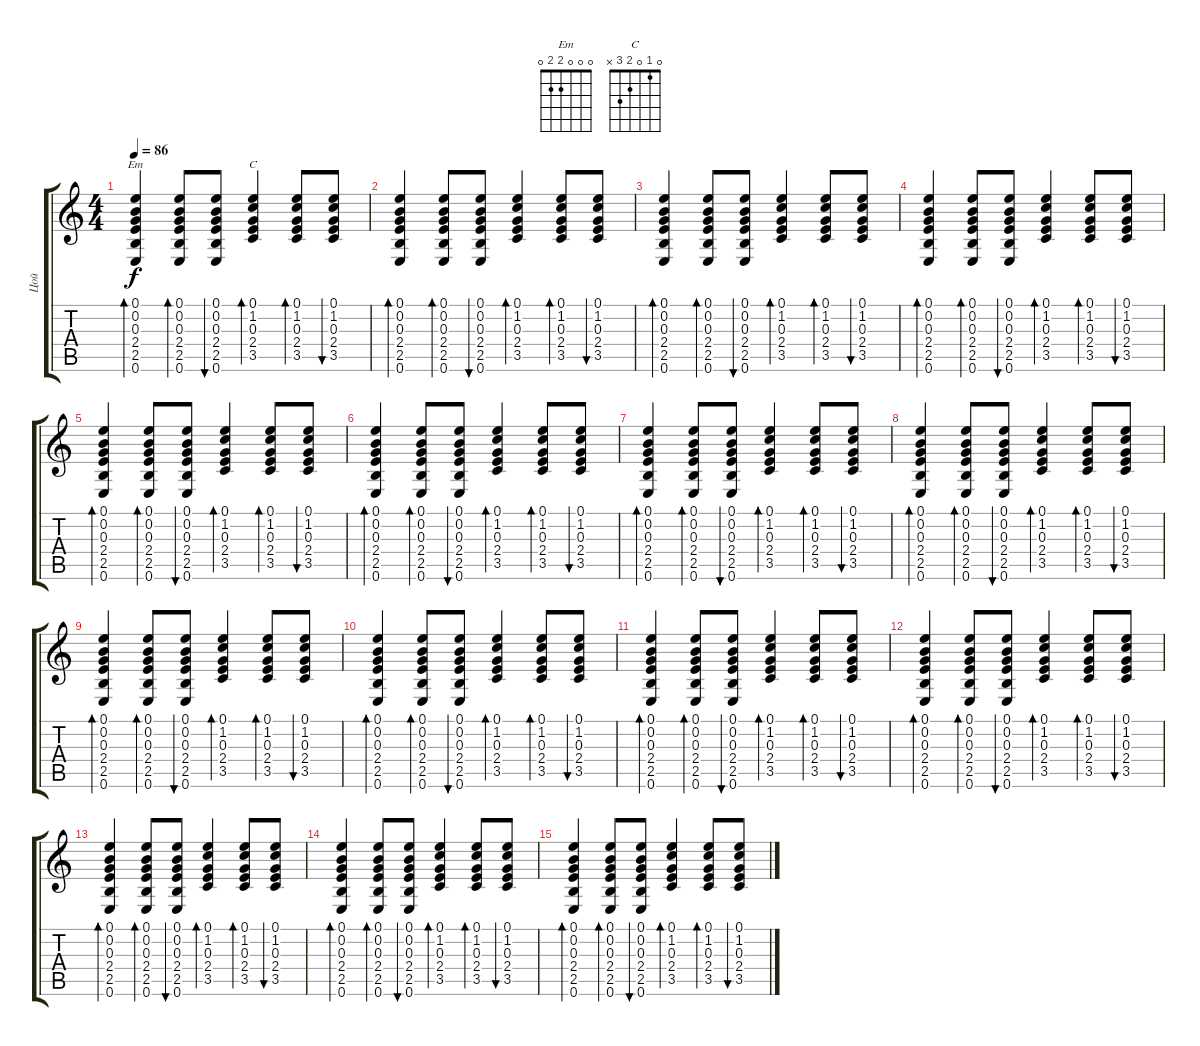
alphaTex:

\track ("Цой" "Цой") {instrument acousticguitarsteel}
\staff {score tabs}
\tuning (E4 B3 G3 D3 A2 E2) {hide}
\chord ("Em" 0 0 0 2 2 0)
\chord ("C" 0 1 0 2 3 x)
\ts (4 4)
\tempo 86
\clef g2
\ks c
(0.1 0.2 0.3 2.4 2.5 0.6).4{bd 60 ch "Em" dy f} (0.1 0.2 0.3 2.4 2.5 0.6).8{bd 60} (0.1 0.2 0.3 2.4 2.5 0.6).8{bu 60} (0.1 1.2 0.3 2.4 3.5).4{bd 60 ch "C"} (0.1 1.2 0.3 2.4 3.5).8{bd 60} (0.1 1.2 0.3 2.4 3.5).8{bu 60} |
(0.1 0.2 0.3 2.4 2.5 0.6).4{bd 60 volume 6} (0.1 0.2 0.3 2.4 2.5 0.6).8{bd 60} (0.1 0.2 0.3 2.4 2.5 0.6).8{bu 60} (0.1 1.2 0.3 2.4 3.5).4{bd 60} (0.1 1.2 0.3 2.4 3.5).8{bd 60} (0.1 1.2 0.3 2.4 3.5).8{bu 60} |
(0.1 0.2 0.3 2.4 2.5 0.6).4{bd 60} (0.1 0.2 0.3 2.4 2.5 0.6).8{bd 60} (0.1 0.2 0.3 2.4 2.5 0.6).8{bu 60} (0.1 1.2 0.3 2.4 3.5).4{bd 60} (0.1 1.2 0.3 2.4 3.5).8{bd 60} (0.1 1.2 0.3 2.4 3.5).8{bu 60} |
(0.1 0.2 0.3 2.4 2.5 0.6).4{bd 60} (0.1 0.2 0.3 2.4 2.5 0.6).8{bd 60} (0.1 0.2 0.3 2.4 2.5 0.6).8{bu 60} (0.1 1.2 0.3 2.4 3.5).4{bd 60} (0.1 1.2 0.3 2.4 3.5).8{bd 60} (0.1 1.2 0.3 2.4 3.5).8{bu 60} |
(0.1 0.2 0.3 2.4 2.5 0.6).4{bd 60} (0.1 0.2 0.3 2.4 2.5 0.6).8{bd 60} (0.1 0.2 0.3 2.4 2.5 0.6).8{bu 60} (0.1 1.2 0.3 2.4 3.5).4{bd 60} (0.1 1.2 0.3 2.4 3.5).8{bd 60} (0.1 1.2 0.3 2.4 3.5).8{bu 60} |
(0.1 0.2 0.3 2.4 2.5 0.6).4{bd 60 volume 4} (0.1 0.2 0.3 2.4 2.5 0.6).8{bd 60} (0.1 0.2 0.3 2.4 2.5 0.6).8{bu 60} (0.1 1.2 0.3 2.4 3.5).4{bd 60} (0.1 1.2 0.3 2.4 3.5).8{bd 60} (0.1 1.2 0.3 2.4 3.5).8{bu 60} |
(0.1 0.2 0.3 2.4 2.5 0.6).4{bd 60} (0.1 0.2 0.3 2.4 2.5 0.6).8{bd 60} (0.1 0.2 0.3 2.4 2.5 0.6).8{bu 60} (0.1 1.2 0.3 2.4 3.5).4{bd 60} (0.1 1.2 0.3 2.4 3.5).8{bd 60} (0.1 1.2 0.3 2.4 3.5).8{bu 60} |
(0.1 0.2 0.3 2.4 2.5 0.6).4{bd 60} (0.1 0.2 0.3 2.4 2.5 0.6).8{bd 60} (0.1 0.2 0.3 2.4 2.5 0.6).8{bu 60} (0.1 1.2 0.3 2.4 3.5).4{bd 60} (0.1 1.2 0.3 2.4 3.5).8{bd 60} (0.1 1.2 0.3 2.4 3.5).8{bu 60} |
(0.1 0.2 0.3 2.4 2.5 0.6).4{bd 60} (0.1 0.2 0.3 2.4 2.5 0.6).8{bd 60} (0.1 0.2 0.3 2.4 2.5 0.6).8{bu 60} (0.1 1.2 0.3 2.4 3.5).4{bd 60} (0.1 1.2 0.3 2.4 3.5).8{bd 60} (0.1 1.2 0.3 2.4 3.5).8{bu 60} |
(0.1 0.2 0.3 2.4 2.5 0.6).4{bd 60 volume 3} (0.1 0.2 0.3 2.4 2.5 0.6).8{bd 60} (0.1 0.2 0.3 2.4 2.5 0.6).8{bu 60} (0.1 1.2 0.3 2.4 3.5).4{bd 60} (0.1 1.2 0.3 2.4 3.5).8{bd 60} (0.1 1.2 0.3 2.4 3.5).8{bu 60} |
(0.1 0.2 0.3 2.4 2.5 0.6).4{bd 60} (0.1 0.2 0.3 2.4 2.5 0.6).8{bd 60} (0.1 0.2 0.3 2.4 2.5 0.6).8{bu 60} (0.1 1.2 0.3 2.4 3.5).4{bd 60} (0.1 1.2 0.3 2.4 3.5).8{bd 60} (0.1 1.2 0.3 2.4 3.5).8{bu 60} |
(0.1 0.2 0.3 2.4 2.5 0.6).4{bd 60} (0.1 0.2 0.3 2.4 2.5 0.6).8{bd 60} (0.1 0.2 0.3 2.4 2.5 0.6).8{bu 60} (0.1 1.2 0.3 2.4 3.5).4{bd 60} (0.1 1.2 0.3 2.4 3.5).8{bd 60} (0.1 1.2 0.3 2.4 3.5).8{bu 60} |
(0.1 0.2 0.3 2.4 2.5 0.6).4{bd 60} (0.1 0.2 0.3 2.4 2.5 0.6).8{bd 60} (0.1 0.2 0.3 2.4 2.5 0.6).8{bu 60} (0.1 1.2 0.3 2.4 3.5).4{bd 60} (0.1 1.2 0.3 2.4 3.5).8{bd 60} (0.1 1.2 0.3 2.4 3.5).8{bu 60} |
(0.1 0.2 0.3 2.4 2.5 0.6).4{bd 60 volume 2} (0.1 0.2 0.3 2.4 2.5 0.6).8{bd 60} (0.1 0.2 0.3 2.4 2.5 0.6).8{bu 60} (0.1 1.2 0.3 2.4 3.5).4{bd 60} (0.1 1.2 0.3 2.4 3.5).8{bd 60} (0.1 1.2 0.3 2.4 3.5).8{bu 60} |
(0.1 0.2 0.3 2.4 2.5 0.6).4{bd 60} (0.1 0.2 0.3 2.4 2.5 0.6).8{bd 60} (0.1 0.2 0.3 2.4 2.5 0.6).8{bu 60} (0.1 1.2 0.3 2.4 3.5).4{bd 60} (0.1 1.2 0.3 2.4 3.5).8{bd 60} (0.1 1.2 0.3 2.4 3.5).8{bu 60}
